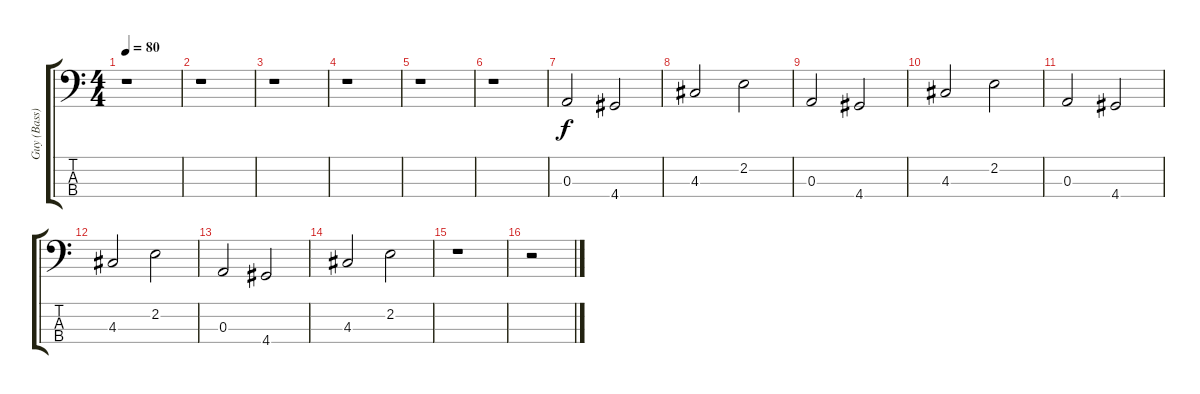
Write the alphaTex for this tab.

\track ("Guy (Bass)" "Guy (Bass)") {instrument electricbassfinger}
\staff {score tabs}
\tuning (G2 D2 A1 E1) {hide}
\ts (4 4)
\tempo 80
\clef f4
\ks c
r.1{dy f} |
r.1 |
r.1 |
r.1 |
r.1 |
r.1 |
0.3.2 4.4.2 |
4.3.2 2.2.2 |
0.3.2 4.4.2 |
4.3.2 2.2.2 |
0.3.2 4.4.2 |
4.3.2 2.2.2 |
0.3.2 4.4.2 |
4.3.2 2.2.2 |
r.1 |
r.2
